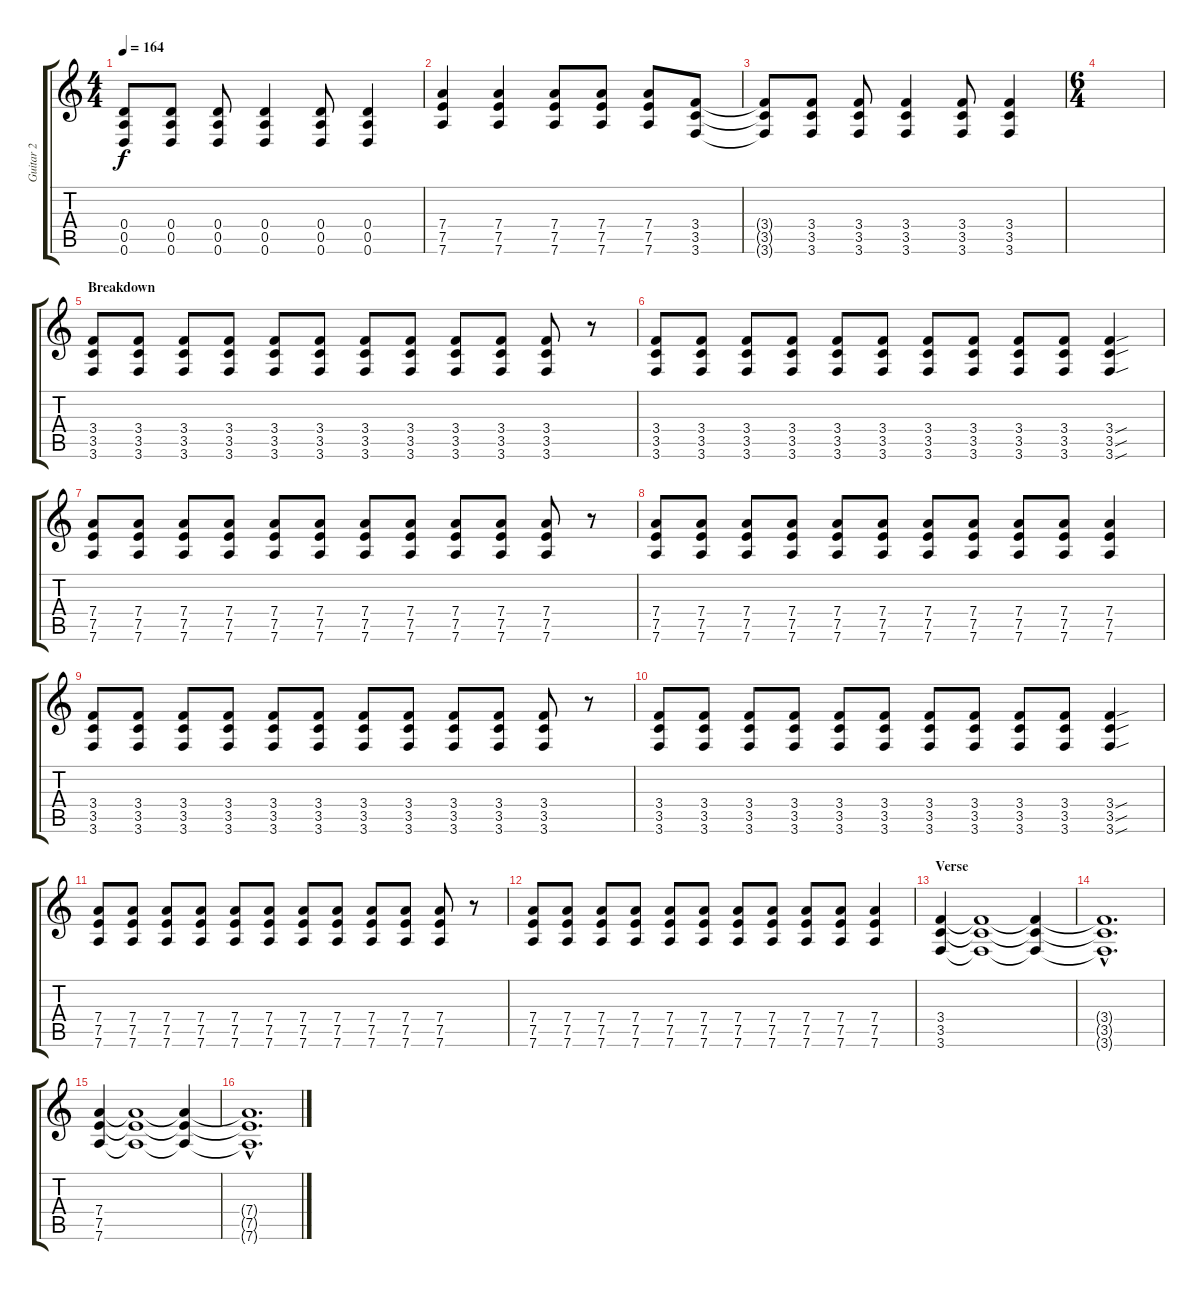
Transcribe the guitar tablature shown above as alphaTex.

\track ("Guitar 2" "Guitar 2") {instrument distortionguitar}
\staff {score tabs}
\tuning (E4 B3 G3 D3 A2 D2) {hide}
\ts (4 4)
\tempo 164
\clef g2
\ks c
(0.4{t} 0.5{t} 0.6{t}).8{dy f} (0.4 0.5 0.6).8 (0.4 0.5 0.6).8 (0.4 0.5 0.6).4 (0.4 0.5 0.6).8 (0.4 0.5 0.6).4 |
(7.4 7.5 7.6).4 (7.4 7.5 7.6).4 (7.4 7.5 7.6).8 (7.4 7.5 7.6).8 (7.4 7.5 7.6).8 (3.4 3.5 3.6).8 |
(3.4{t} 3.5{t} 3.6{t}).8 (3.4 3.5 3.6).8 (3.4 3.5 3.6).8 (3.4 3.5 3.6).4 (3.4 3.5 3.6).8 (3.4 3.5 3.6).4 |
\ts (6 4)
|
\section ("" "Breakdown")
(3.4 3.5 3.6).8 (3.4 3.5 3.6).8 (3.4 3.5 3.6).8 (3.4 3.5 3.6).8 (3.4 3.5 3.6).8 (3.4 3.5 3.6).8 (3.4 3.5 3.6).8 (3.4 3.5 3.6).8 (3.4 3.5 3.6).8 (3.4 3.5 3.6).8 (3.4 3.5 3.6).8 r.8 |
(3.4 3.5 3.6).8 (3.4 3.5 3.6).8 (3.4 3.5 3.6).8 (3.4 3.5 3.6).8 (3.4 3.5 3.6).8 (3.4 3.5 3.6).8 (3.4 3.5 3.6).8 (3.4 3.5 3.6).8 (3.4 3.5 3.6).8 (3.4 3.5 3.6).8 (3.4{sou} 3.5{sou} 3.6{sou}).4 |
(7.4 7.5 7.6).8 (7.4 7.5 7.6).8 (7.4 7.5 7.6).8 (7.4 7.5 7.6).8 (7.4 7.5 7.6).8 (7.4 7.5 7.6).8 (7.4 7.5 7.6).8 (7.4 7.5 7.6).8 (7.4 7.5 7.6).8 (7.4 7.5 7.6).8 (7.4 7.5 7.6).8 r.8 |
(7.4 7.5 7.6).8 (7.4 7.5 7.6).8 (7.4 7.5 7.6).8 (7.4 7.5 7.6).8 (7.4 7.5 7.6).8 (7.4 7.5 7.6).8 (7.4 7.5 7.6).8 (7.4 7.5 7.6).8 (7.4 7.5 7.6).8 (7.4 7.5 7.6).8 (7.4 7.5 7.6).4 |
(3.4 3.5 3.6).8 (3.4 3.5 3.6).8 (3.4 3.5 3.6).8 (3.4 3.5 3.6).8 (3.4 3.5 3.6).8 (3.4 3.5 3.6).8 (3.4 3.5 3.6).8 (3.4 3.5 3.6).8 (3.4 3.5 3.6).8 (3.4 3.5 3.6).8 (3.4 3.5 3.6).8 r.8 |
(3.4 3.5 3.6).8 (3.4 3.5 3.6).8 (3.4 3.5 3.6).8 (3.4 3.5 3.6).8 (3.4 3.5 3.6).8 (3.4 3.5 3.6).8 (3.4 3.5 3.6).8 (3.4 3.5 3.6).8 (3.4 3.5 3.6).8 (3.4 3.5 3.6).8 (3.4{sou} 3.5{sou} 3.6{sou}).4 |
(7.4 7.5 7.6).8 (7.4 7.5 7.6).8 (7.4 7.5 7.6).8 (7.4 7.5 7.6).8 (7.4 7.5 7.6).8 (7.4 7.5 7.6).8 (7.4 7.5 7.6).8 (7.4 7.5 7.6).8 (7.4 7.5 7.6).8 (7.4 7.5 7.6).8 (7.4 7.5 7.6).8 r.8 |
(7.4 7.5 7.6).8 (7.4 7.5 7.6).8 (7.4 7.5 7.6).8 (7.4 7.5 7.6).8 (7.4 7.5 7.6).8 (7.4 7.5 7.6).8 (7.4 7.5 7.6).8 (7.4 7.5 7.6).8 (7.4 7.5 7.6).8 (7.4 7.5 7.6).8 (7.4 7.5 7.6).4 |
\section ("" "Verse")
(3.4 3.5 3.6).4{volume 11} (3.4{t} 3.5{t} 3.6{t}).1{volume 4} (3.4{t} 3.5{t} 3.6{t}).4 |
(3.4{hac t} 3.5{hac t} 3.6{hac t}).1{d} |
(7.4 7.5 7.6).4{volume 11} (7.4{t} 7.5{t} 7.6{t}).1{volume 4} (7.4{t} 7.5{t} 7.6{t}).4 |
(7.4{hac t} 7.5{hac t} 7.6{hac t}).1{d}
